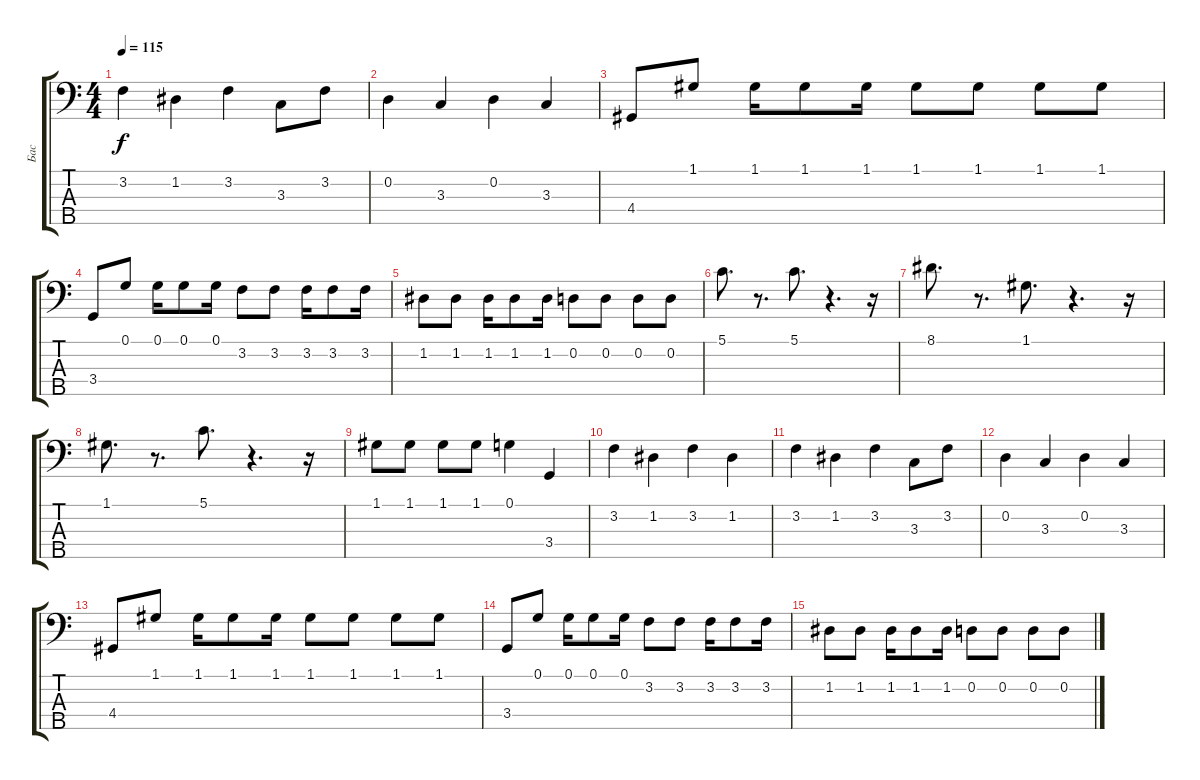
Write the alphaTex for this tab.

\track ("Бас" "Бас") {instrument electricbassfinger}
\staff {score tabs}
\tuning (G2 D2 A1 E1 B0) {hide}
\ts (4 4)
\tempo 115
\clef f4
\ks c
3.2.4{dy f} 1.2.4 3.2.4 3.3.8 3.2.8 |
0.2.4 3.3.4 0.2.4 3.3.4 |
4.4.8 1.1.8 1.1.16 1.1.8 1.1.16 1.1.8 1.1.8 1.1.8 1.1.8 |
3.4.8 0.1.8 0.1.16 0.1.8 0.1.16 3.2.8 3.2.8 3.2.16 3.2.8 3.2.16 |
1.2.8 1.2.8 1.2.16 1.2.8 1.2.16 0.2.8 0.2.8 0.2.8 0.2.8 |
5.1.8{d} r.8{d} 5.1.8{d} r.4{d} r.16 |
8.1.8{d} r.8{d} 1.1.8{d} r.4{d} r.16 |
1.1.8{d} r.8{d} 5.1.8{d} r.4{d} r.16 |
1.1.8 1.1.8 1.1.8 1.1.8 0.1.4 3.4.4 |
3.2.4 1.2.4 3.2.4 1.2.4 |
3.2.4 1.2.4 3.2.4 3.3.8 3.2.8 |
0.2.4 3.3.4 0.2.4 3.3.4 |
4.4.8 1.1.8 1.1.16 1.1.8 1.1.16 1.1.8 1.1.8 1.1.8 1.1.8 |
3.4.8 0.1.8 0.1.16 0.1.8 0.1.16 3.2.8 3.2.8 3.2.16 3.2.8 3.2.16 |
1.2.8 1.2.8 1.2.16 1.2.8 1.2.16 0.2.8 0.2.8 0.2.8 0.2.8
